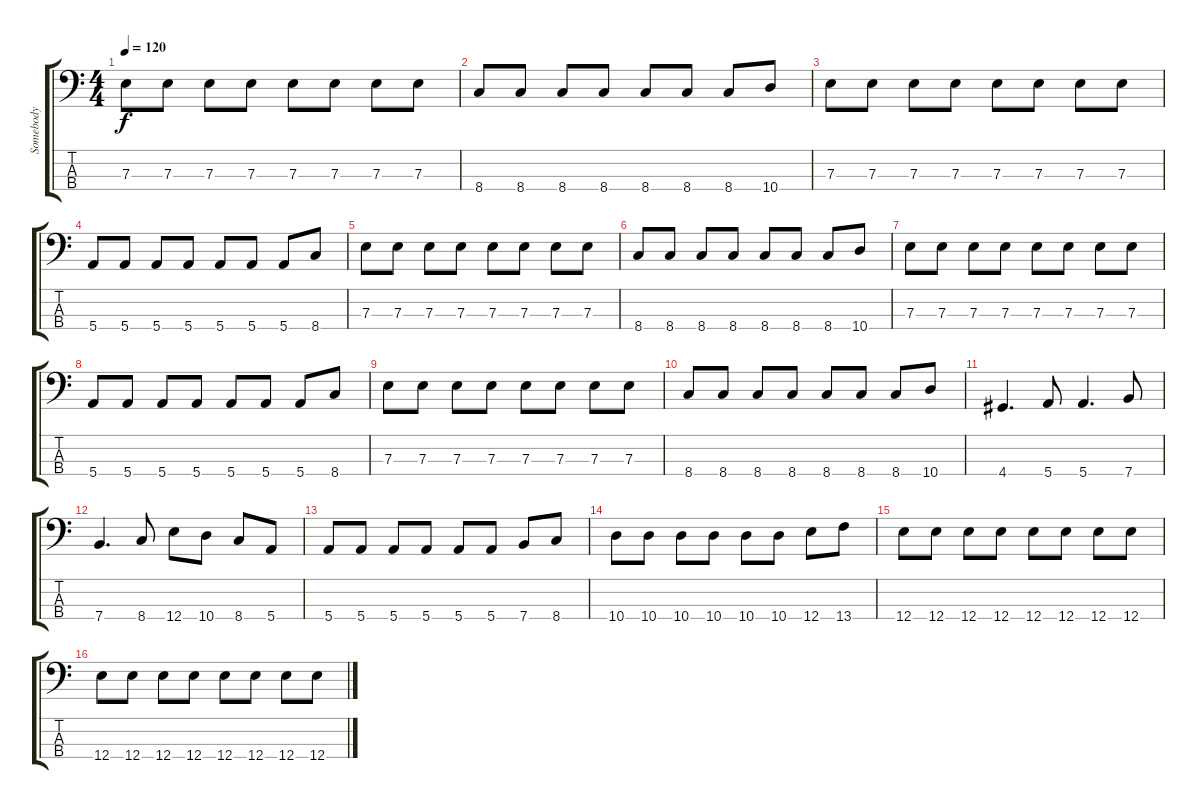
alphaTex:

\track ("Somebody" "Somebody") {instrument acousticguitarsteel}
\staff {score tabs}
\tuning (G2 D2 A1 E1) {hide}
\ts (4 4)
\tempo 120
\clef f4
\ks c
7.3.8{dy f} 7.3.8 7.3.8 7.3.8 7.3.8 7.3.8 7.3.8 7.3.8 |
8.4.8 8.4.8 8.4.8 8.4.8 8.4.8 8.4.8 8.4.8 10.4.8 |
7.3.8 7.3.8 7.3.8 7.3.8 7.3.8 7.3.8 7.3.8 7.3.8 |
5.4.8 5.4.8 5.4.8 5.4.8 5.4.8 5.4.8 5.4.8 8.4.8 |
7.3.8 7.3.8 7.3.8 7.3.8 7.3.8 7.3.8 7.3.8 7.3.8 |
8.4.8 8.4.8 8.4.8 8.4.8 8.4.8 8.4.8 8.4.8 10.4.8 |
7.3.8 7.3.8 7.3.8 7.3.8 7.3.8 7.3.8 7.3.8 7.3.8 |
5.4.8 5.4.8 5.4.8 5.4.8 5.4.8 5.4.8 5.4.8 8.4.8 |
7.3.8 7.3.8 7.3.8 7.3.8 7.3.8 7.3.8 7.3.8 7.3.8 |
8.4.8 8.4.8 8.4.8 8.4.8 8.4.8 8.4.8 8.4.8 10.4.8 |
4.4.4{d} 5.4.8 5.4.4{d} 7.4.8 |
7.4.4{d} 8.4.8 12.4.8 10.4.8 8.4.8 5.4.8 |
5.4.8 5.4.8 5.4.8 5.4.8 5.4.8 5.4.8 7.4.8 8.4.8 |
10.4.8 10.4.8 10.4.8 10.4.8 10.4.8 10.4.8 12.4.8 13.4.8 |
12.4.8 12.4.8 12.4.8 12.4.8 12.4.8 12.4.8 12.4.8 12.4.8 |
12.4.8 12.4.8 12.4.8 12.4.8 12.4.8 12.4.8 12.4.8 12.4.8
